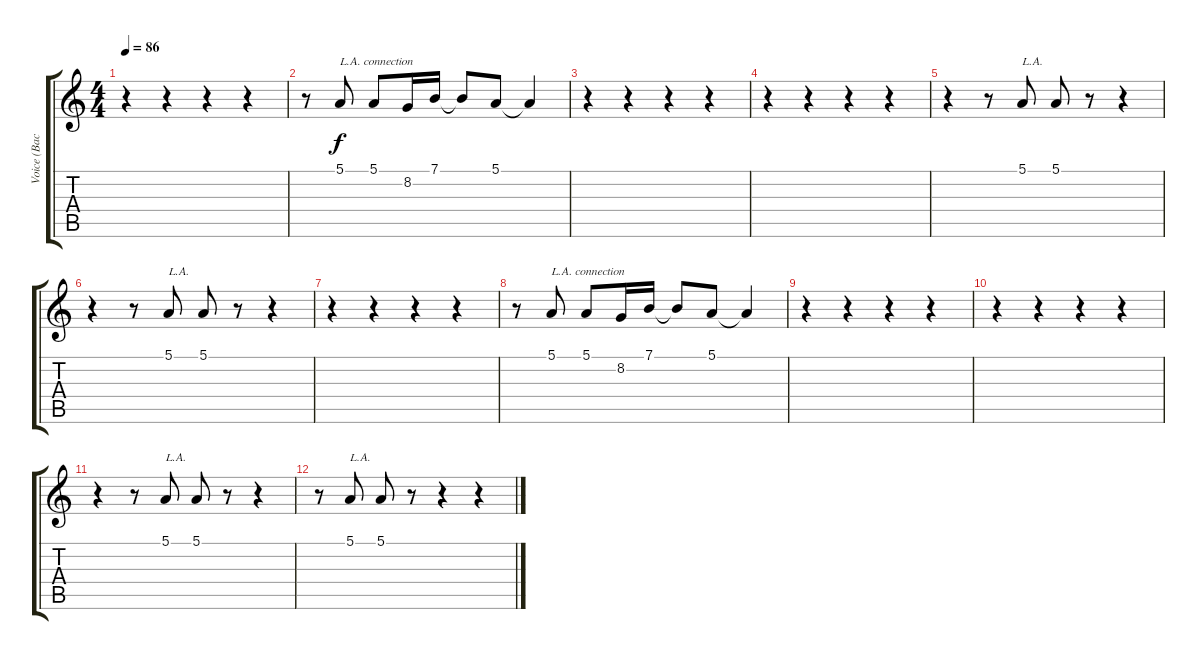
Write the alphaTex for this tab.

\track ("Voice (Backing)" "Voice (Bac") {instrument choiraahs}
\staff {score tabs}
\tuning (E4 B3 G3 D3 A2 E2) {hide}
\ts (4 4)
\tempo 86
\clef g2
\ks c
r.4{dy f} r.4 r.4 r.4 |
r.8 5.1.8{txt "L.A. connection"} 5.1.8 8.2.16 7.1.16 7.1{t}.8 5.1.8 5.1{t}.4 |
r.4 r.4 r.4 r.4 |
r.4 r.4 r.4 r.4 |
r.4 r.8 5.1.8{txt "L.A."} 5.1.8 r.8 r.4 |
r.4 r.8 5.1.8{txt "L.A."} 5.1.8 r.8 r.4 |
r.4 r.4 r.4 r.4 |
r.8 5.1.8{txt "L.A. connection"} 5.1.8 8.2.16 7.1.16 7.1{t}.8 5.1.8 5.1{t}.4 |
r.4 r.4 r.4 r.4 |
r.4 r.4 r.4 r.4 |
r.4 r.8 5.1.8{txt "L.A."} 5.1.8 r.8 r.4 |
r.8 5.1.8{txt "L.A."} 5.1.8 r.8 r.4 r.4
